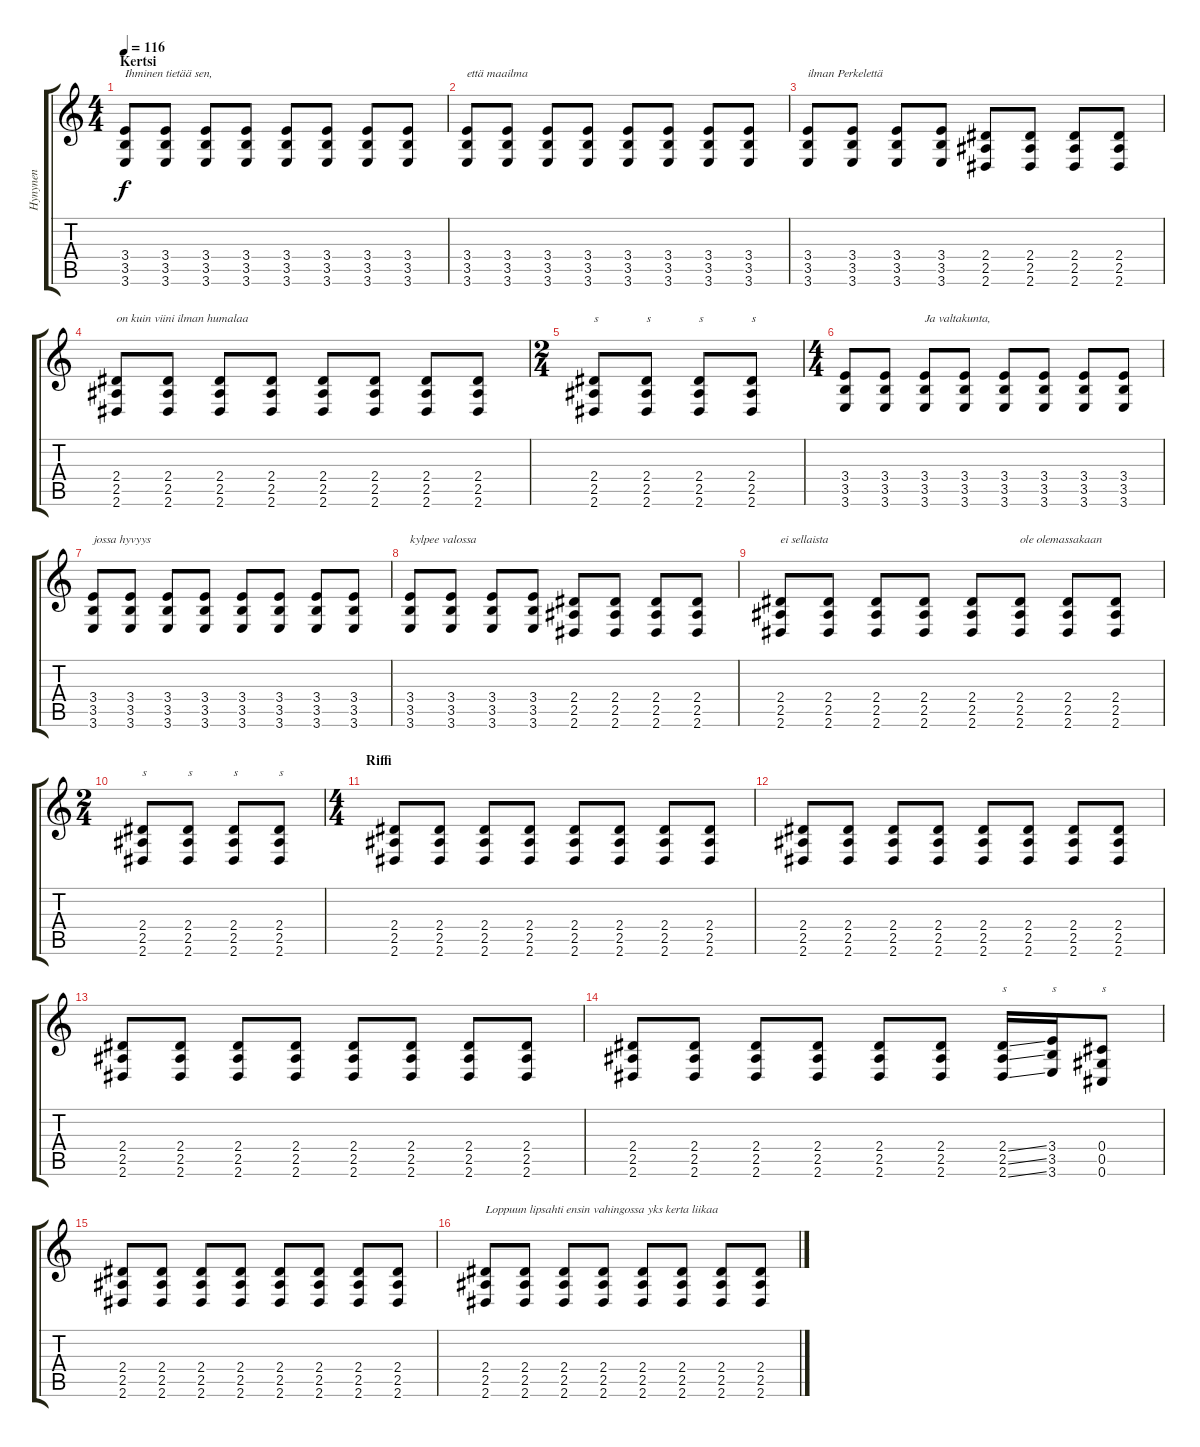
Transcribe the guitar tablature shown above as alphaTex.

\track ("Hynynen" "Hynynen") {instrument distortionguitar}
\staff {score tabs}
\tuning (Eb4 Bb3 Gb3 Db3 Ab2 Db2) {hide}
\ts (4 4)
\section ("" "Kertsi")
\tempo 116
\clef g2
\ks c
(3.4 3.5 3.6).8{txt "Ihminen tietää sen," dy f} (3.4 3.5 3.6).8 (3.4 3.5 3.6).8 (3.4 3.5 3.6).8 (3.4 3.5 3.6).8 (3.4 3.5 3.6).8 (3.4 3.5 3.6).8 (3.4 3.5 3.6).8 |
(3.4 3.5 3.6).8{txt "että maailma"} (3.4 3.5 3.6).8 (3.4 3.5 3.6).8 (3.4 3.5 3.6).8 (3.4 3.5 3.6).8 (3.4 3.5 3.6).8 (3.4 3.5 3.6).8 (3.4 3.5 3.6).8 |
(3.4 3.5 3.6).8{txt "ilman Perkelettä"} (3.4 3.5 3.6).8 (3.4 3.5 3.6).8 (3.4 3.5 3.6).8 (2.4 2.5 2.6).8 (2.4 2.5 2.6).8 (2.4 2.5 2.6).8 (2.4 2.5 2.6).8 |
(2.4 2.5 2.6).8{txt "on kuin viini ilman humalaa"} (2.4 2.5 2.6).8 (2.4 2.5 2.6).8 (2.4 2.5 2.6).8 (2.4 2.5 2.6).8 (2.4 2.5 2.6).8 (2.4 2.5 2.6).8 (2.4 2.5 2.6).8 |
\ts (2 4)
(2.4 2.5 2.6).8{txt "s"} (2.4 2.5 2.6).8{txt "s"} (2.4 2.5 2.6).8{txt "s"} (2.4 2.5 2.6).8{txt "s"} |
\ts (4 4)
(3.4 3.5 3.6).8 (3.4 3.5 3.6).8 (3.4 3.5 3.6).8{txt "Ja valtakunta,"} (3.4 3.5 3.6).8 (3.4 3.5 3.6).8 (3.4 3.5 3.6).8 (3.4 3.5 3.6).8 (3.4 3.5 3.6).8 |
(3.4 3.5 3.6).8{txt "jossa hyvyys"} (3.4 3.5 3.6).8 (3.4 3.5 3.6).8 (3.4 3.5 3.6).8 (3.4 3.5 3.6).8 (3.4 3.5 3.6).8 (3.4 3.5 3.6).8 (3.4 3.5 3.6).8 |
(3.4 3.5 3.6).8{txt "kylpee valossa"} (3.4 3.5 3.6).8 (3.4 3.5 3.6).8 (3.4 3.5 3.6).8 (2.4 2.5 2.6).8 (2.4 2.5 2.6).8 (2.4 2.5 2.6).8 (2.4 2.5 2.6).8 |
(2.4 2.5 2.6).8{txt "ei sellaista"} (2.4 2.5 2.6).8 (2.4 2.5 2.6).8 (2.4 2.5 2.6).8 (2.4 2.5 2.6).8 (2.4 2.5 2.6).8{txt "ole olemassakaan"} (2.4 2.5 2.6).8 (2.4 2.5 2.6).8 |
\ts (2 4)
(2.4 2.5 2.6).8{txt "s"} (2.4 2.5 2.6).8{txt "s"} (2.4 2.5 2.6).8{txt "s"} (2.4 2.5 2.6).8{txt "s"} |
\ts (4 4)
\section ("" "Riffi")
(2.4 2.5 2.6).8 (2.4 2.5 2.6).8 (2.4 2.5 2.6).8 (2.4 2.5 2.6).8 (2.4 2.5 2.6).8 (2.4 2.5 2.6).8 (2.4 2.5 2.6).8 (2.4 2.5 2.6).8 |
(2.4 2.5 2.6).8 (2.4 2.5 2.6).8 (2.4 2.5 2.6).8 (2.4 2.5 2.6).8 (2.4 2.5 2.6).8 (2.4 2.5 2.6).8 (2.4 2.5 2.6).8 (2.4 2.5 2.6).8 |
(2.4 2.5 2.6).8 (2.4 2.5 2.6).8 (2.4 2.5 2.6).8 (2.4 2.5 2.6).8 (2.4 2.5 2.6).8 (2.4 2.5 2.6).8 (2.4 2.5 2.6).8 (2.4 2.5 2.6).8 |
(2.4 2.5 2.6).8 (2.4 2.5 2.6).8 (2.4 2.5 2.6).8 (2.4 2.5 2.6).8 (2.4 2.5 2.6).8 (2.4 2.5 2.6).8 (2.4{ss} 2.5{ss} 2.6{ss}).16{txt "s"} (3.4 3.5 3.6).16{txt "s"} (0.4 0.5 0.6).8{txt "s"} |
(2.4 2.5 2.6).8 (2.4 2.5 2.6).8 (2.4 2.5 2.6).8 (2.4 2.5 2.6).8 (2.4 2.5 2.6).8 (2.4 2.5 2.6).8 (2.4 2.5 2.6).8 (2.4 2.5 2.6).8 |
(2.4 2.5 2.6).8{txt "Loppuun lipsahti ensin vahingossa yks kerta liikaa"} (2.4 2.5 2.6).8 (2.4 2.5 2.6).8 (2.4 2.5 2.6).8 (2.4 2.5 2.6).8 (2.4 2.5 2.6).8 (2.4 2.5 2.6).8 (2.4 2.5 2.6).8
